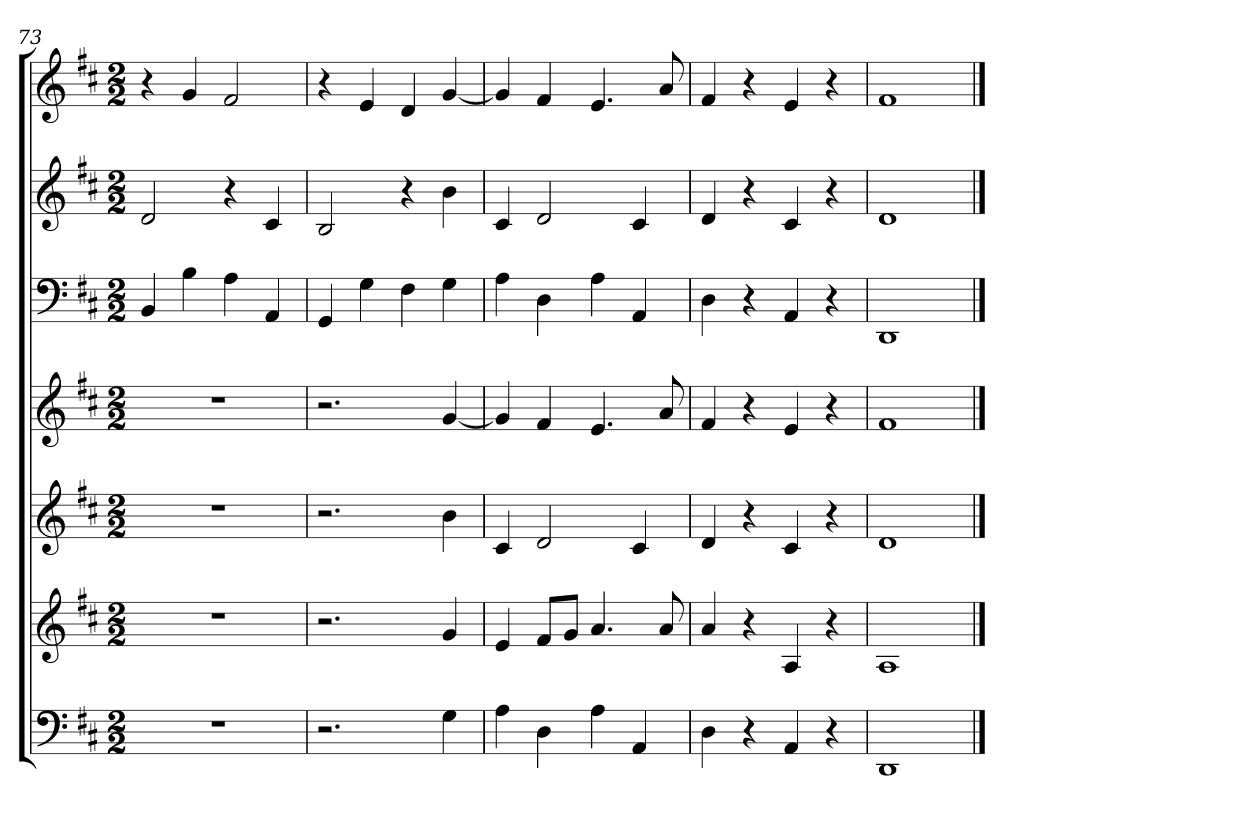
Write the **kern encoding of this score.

**kern	**kern	**kern	**kern	**kern	**kern	**kern
*part7	*part6	*part5	*part4	*part3	*part2	*part1
*staff7	*staff6	*staff5	*staff4	*staff3	*staff2	*staff1
*k[f#c#]	*k[f#c#]	*k[f#c#]	*k[f#c#]	*k[f#c#]	*k[f#c#]	*k[f#c#]
*D:	*D:	*D:	*D:	*D:	*D:	*D:
*M2/2	*M2/2	*M2/2	*M2/2	*M2/2	*M2/2	*M2/2
=73	=73	=73	=73	=73	=73	=73
1r	1r	1r	1r	4BB	2d	4r
.	.	.	.	4B	.	4g
.	.	.	.	4A	4r	2f#
.	.	.	.	4AA	4c#	.
=74	=74	=74	=74	=74	=74	=74
2.r	2.r	2.r	2.r	4GG	2B	4r
.	.	.	.	4G	.	4e
.	.	.	.	4F#	4r	4d
4G	4g	4b	[4g	4G	4b	[4g
=75	=75	=75	=75	=75	=75	=75
4A	4e	4c#	4g]	4A	4c#	4g]
4D	8f#L	2d	4f#	4D	2d	4f#
.	8gJ	.	.	.	.	.
4A	4.a	.	4.e	4A	.	4.e
4AA	.	4c#	.	4AA	4c#	.
.	8a	.	8a	.	.	8a
=76	=76	=76	=76	=76	=76	=76
4D	4a	4d	4f#	4D	4d	4f#
4r	4r	4r	4r	4r	4r	4r
4AA	4A	4c#	4e	4AA	4c#	4e
4r	4r	4r	4r	4r	4r	4r
=77	=77	=77	=77	=77	=77	=77
1DD	1A	1d	1f#	1DD	1d	1f#
==	==	==	==	==	==	==
*-	*-	*-	*-	*-	*-	*-
